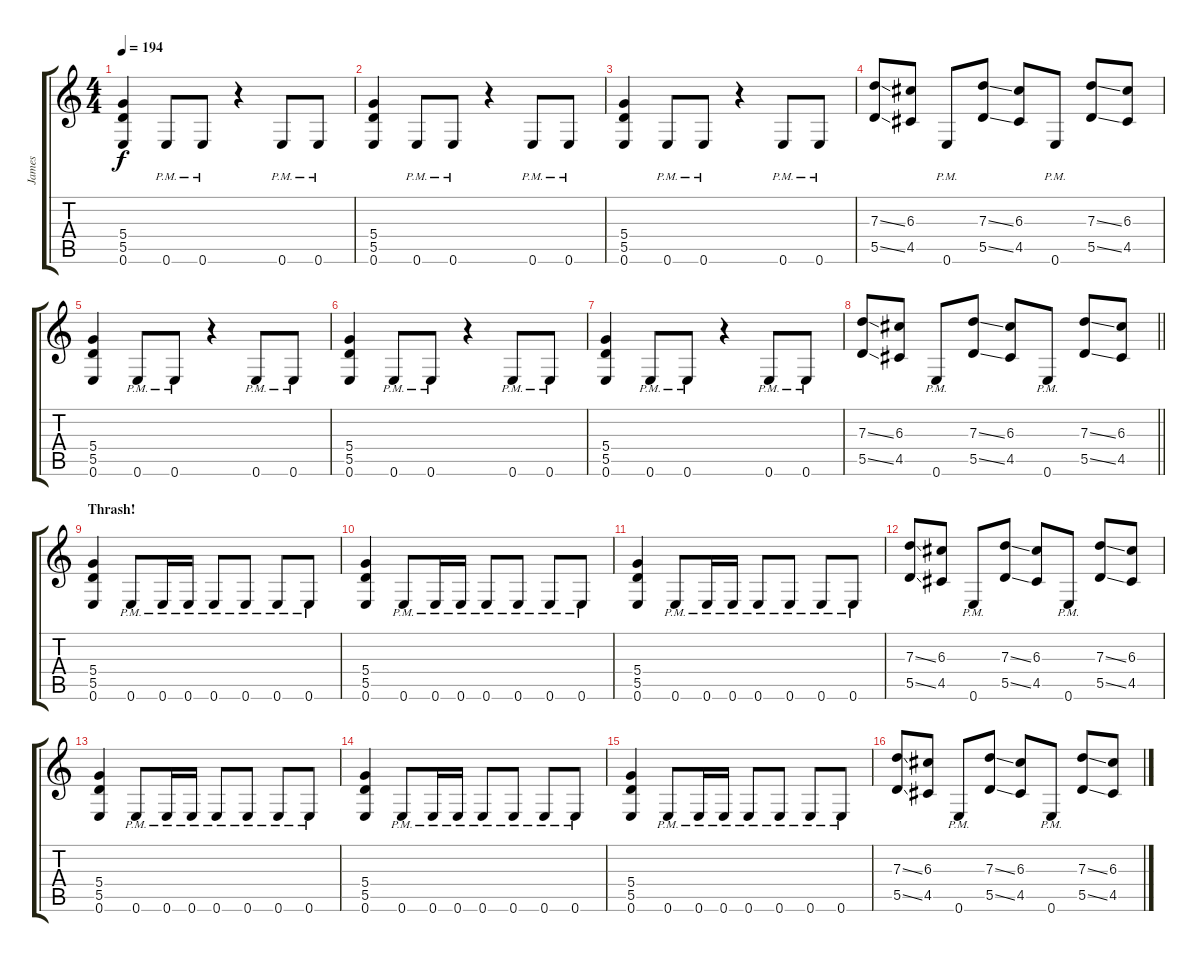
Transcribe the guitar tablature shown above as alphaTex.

\track ("James" "James") {instrument distortionguitar}
\staff {score tabs}
\tuning (E4 B3 G3 D3 A2 E2) {hide}
\ts (4 4)
\tempo 194
\clef g2
\ks c
(5.4 5.5 0.6).4{dy f} 0.6{pm}.8 0.6{pm}.8 r.4 0.6{pm}.8 0.6{pm}.8 |
(5.4 5.5 0.6).4 0.6{pm}.8 0.6{pm}.8 r.4 0.6{pm}.8 0.6{pm}.8 |
(5.4 5.5 0.6).4 0.6{pm}.8 0.6{pm}.8 r.4 0.6{pm}.8 0.6{pm}.8 |
(7.3{ss} 5.5{ss}).8 (6.3 4.5).8 0.6{pm}.8 (7.3{ss} 5.5{ss}).8 (6.3 4.5).8 0.6{pm}.8 (7.3{ss} 5.5{ss}).8 (6.3 4.5).8 |
(5.4 5.5 0.6).4 0.6{pm}.8 0.6{pm}.8 r.4 0.6{pm}.8 0.6{pm}.8 |
(5.4 5.5 0.6).4 0.6{pm}.8 0.6{pm}.8 r.4 0.6{pm}.8 0.6{pm}.8 |
(5.4 5.5 0.6).4 0.6{pm}.8 0.6{pm}.8 r.4 0.6{pm}.8 0.6{pm}.8 |
\barLineRight lightlight
(7.3{ss} 5.5{ss}).8 (6.3 4.5).8 0.6{pm}.8 (7.3{ss} 5.5{ss}).8 (6.3 4.5).8 0.6{pm}.8 (7.3{ss} 5.5{ss}).8 (6.3 4.5).8 |
\section ("" "Thrash!")
(5.4 5.5 0.6).4 0.6{pm}.8 0.6{pm}.16 0.6{pm}.16 0.6{pm}.8 0.6{pm}.8 0.6{pm}.8 0.6{pm}.8 |
(5.4 5.5 0.6).4 0.6{pm}.8 0.6{pm}.16 0.6{pm}.16 0.6{pm}.8 0.6{pm}.8 0.6{pm}.8 0.6{pm}.8 |
(5.4 5.5 0.6).4 0.6{pm}.8 0.6{pm}.16 0.6{pm}.16 0.6{pm}.8 0.6{pm}.8 0.6{pm}.8 0.6{pm}.8 |
(7.3{ss} 5.5{ss}).8 (6.3 4.5).8 0.6{pm}.8 (7.3{ss} 5.5{ss}).8 (6.3 4.5).8 0.6{pm}.8 (7.3{ss} 5.5{ss}).8 (6.3 4.5).8 |
(5.4 5.5 0.6).4 0.6{pm}.8 0.6{pm}.16 0.6{pm}.16 0.6{pm}.8 0.6{pm}.8 0.6{pm}.8 0.6{pm}.8 |
(5.4 5.5 0.6).4 0.6{pm}.8 0.6{pm}.16 0.6{pm}.16 0.6{pm}.8 0.6{pm}.8 0.6{pm}.8 0.6{pm}.8 |
(5.4 5.5 0.6).4 0.6{pm}.8 0.6{pm}.16 0.6{pm}.16 0.6{pm}.8 0.6{pm}.8 0.6{pm}.8 0.6{pm}.8 |
(7.3{ss} 5.5{ss}).8 (6.3 4.5).8 0.6{pm}.8 (7.3{ss} 5.5{ss}).8 (6.3 4.5).8 0.6{pm}.8 (7.3{ss} 5.5{ss}).8 (6.3 4.5).8
